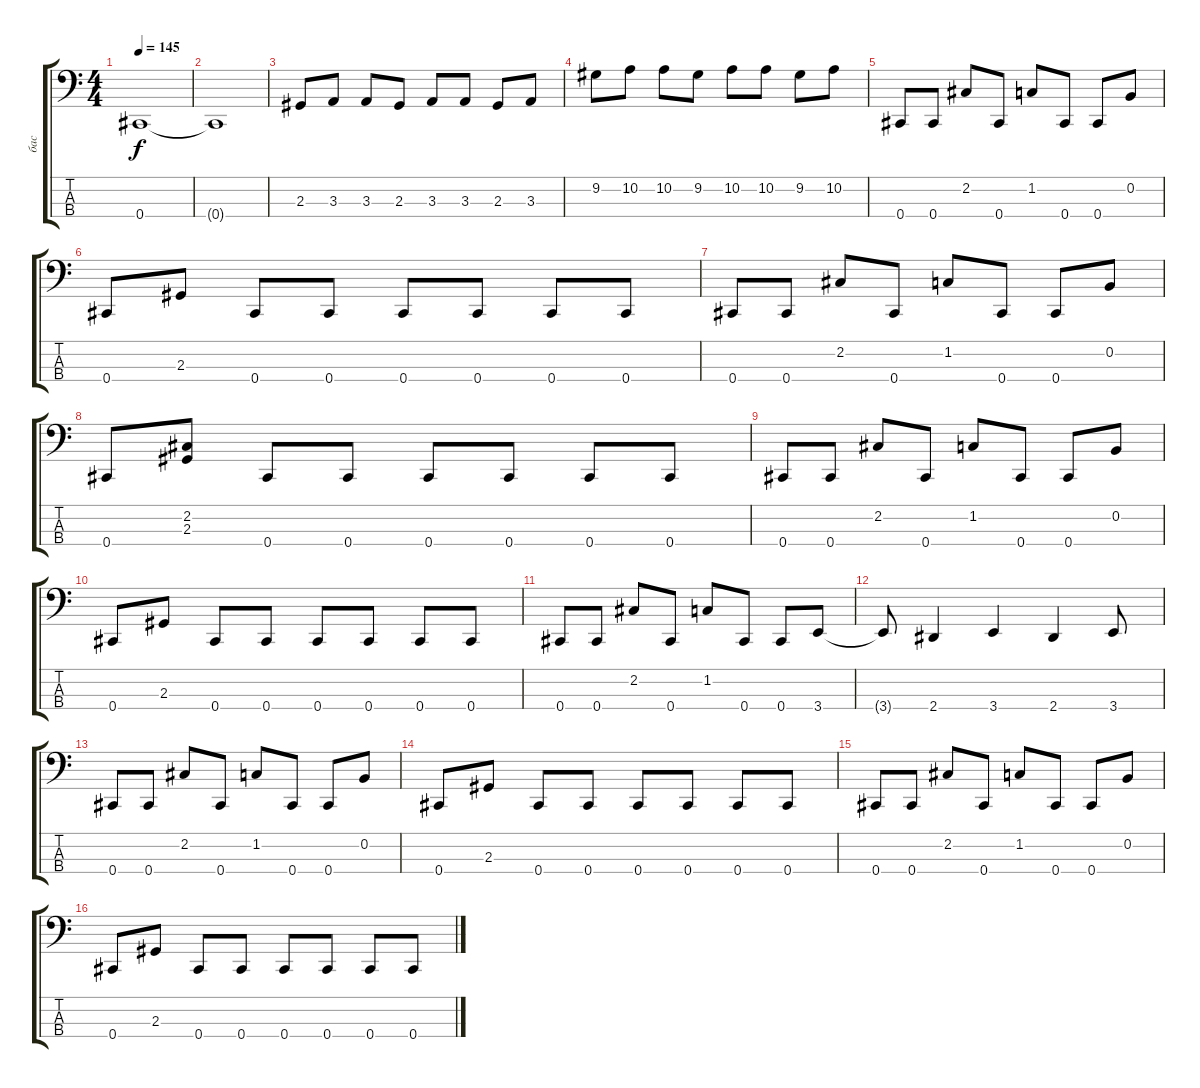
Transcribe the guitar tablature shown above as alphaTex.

\track ("бас" "бас") {instrument electricbassfinger}
\staff {score tabs}
\tuning (E2 B1 Gb1 Db1) {hide}
\ts (4 4)
\tempo 145
\clef f4
\ks c
0.4.1{dy f} |
0.4{t}.1 |
2.3.8 3.3.8 3.3.8 2.3.8 3.3.8 3.3.8 2.3.8 3.3.8 |
9.2.8 10.2.8 10.2.8 9.2.8 10.2.8 10.2.8 9.2.8 10.2.8 |
0.4.8 0.4.8 2.2.8 0.4.8 1.2.8 0.4.8 0.4.8 0.2.8 |
0.4.8 2.3.8 0.4.8 0.4.8 0.4.8 0.4.8 0.4.8 0.4.8 |
0.4.8 0.4.8 2.2.8 0.4.8 1.2.8 0.4.8 0.4.8 0.2.8 |
0.4.8 (2.2 2.3).8 0.4.8 0.4.8 0.4.8 0.4.8 0.4.8 0.4.8 |
0.4.8 0.4.8 2.2.8 0.4.8 1.2.8 0.4.8 0.4.8 0.2.8 |
0.4.8 2.3.8 0.4.8 0.4.8 0.4.8 0.4.8 0.4.8 0.4.8 |
0.4.8 0.4.8 2.2.8 0.4.8 1.2.8 0.4.8 0.4.8 3.4.8 |
3.4{t}.8 2.4.4 3.4.4 2.4.4 3.4.8 |
0.4.8 0.4.8 2.2.8 0.4.8 1.2.8 0.4.8 0.4.8 0.2.8 |
0.4.8 2.3.8 0.4.8 0.4.8 0.4.8 0.4.8 0.4.8 0.4.8 |
0.4.8 0.4.8 2.2.8 0.4.8 1.2.8 0.4.8 0.4.8 0.2.8 |
0.4.8 2.3.8 0.4.8 0.4.8 0.4.8 0.4.8 0.4.8 0.4.8
